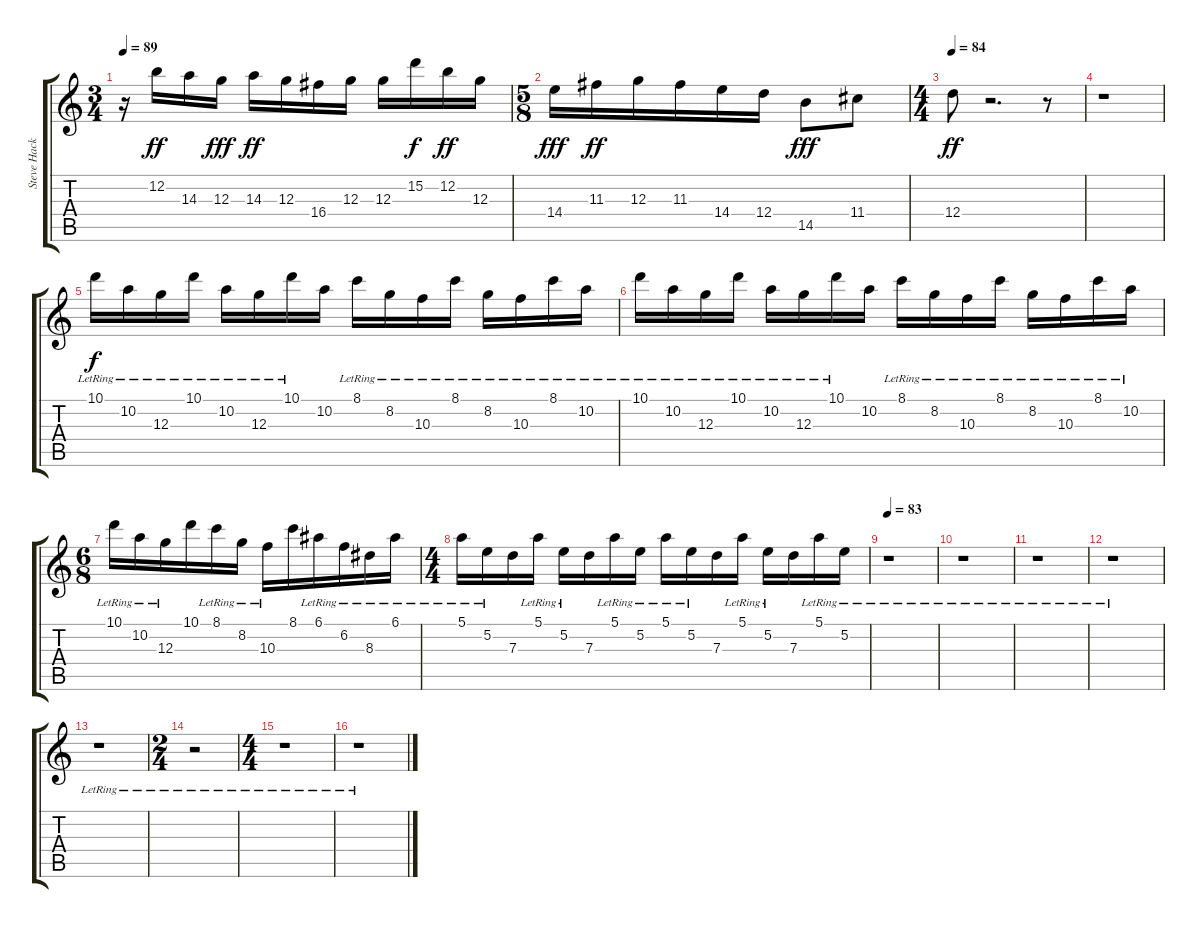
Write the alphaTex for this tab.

\track ("Steve Hackett" "Steve Hack") {instrument overdrivenguitar}
\staff {score tabs}
\tuning (E4 B3 G3 D3 A2 E2) {hide}
\ts (3 4)
\tempo 89
\clef g2
\ks c
r.16{dy f} 12.2.16{dy ff} 14.3.16 12.3.16{dy fff} 14.3.16{dy ff} 12.3.16 16.4.16 12.3.16 12.3.16 15.2.16{dy f} 12.2.16{dy ff} 12.3.16 |
\ts (5 8)
14.4.16{dy fff} 11.3.16{dy ff} 12.3.16 11.3.16 14.4.16 12.4.16 14.5.8{dy fff} 11.4.8 |
\ts (4 4)
\tempo 84
12.4.8{dy ff} r.2{d} r.8 |
r.1 |
10.1{lr}.16{dy f instrument electricguitarclean} 10.2{lr}.16 12.3{lr}.16 10.1{lr}.16 10.2{lr}.16 12.3{lr}.16 10.1{lr}.16 10.2.16 8.1{lr}.16 8.2{lr}.16 10.3{lr}.16 8.1{lr}.16 8.2{lr}.16 10.3{lr}.16 8.1{lr}.16 10.2{lr}.16 |
10.1{lr}.16{instrument electricguitarclean} 10.2{lr}.16 12.3{lr}.16 10.1{lr}.16 10.2{lr}.16 12.3{lr}.16 10.1{lr}.16 10.2.16 8.1{lr}.16 8.2{lr}.16 10.3{lr}.16 8.1{lr}.16 8.2{lr}.16 10.3{lr}.16 8.1{lr}.16 10.2{lr}.16 |
\ts (6 8)
10.1{lr}.16 10.2{lr}.16 12.3{lr}.16 10.1.16 8.1{lr}.16 8.2{lr}.16 10.3{lr}.16 8.1.16 6.1{lr}.16 6.2{lr}.16 8.3{lr}.16 6.1{lr}.16 |
\ts (4 4)
5.1{lr}.16 5.2{lr}.16 7.3.16 5.1{lr}.16 5.2{lr}.16 7.3.16 5.1{lr}.16 5.2{lr}.16 5.1{lr}.16 5.2{lr}.16 7.3.16 5.1{lr}.16 5.2{lr}.16 7.3.16 5.1{lr}.16 5.2{lr}.16 |
\tempo 83
r.1 |
r.1 |
r.1 |
r.1 |
r.1 |
\ts (2 4)
r.2 |
\ts (4 4)
r.1 |
r.1
